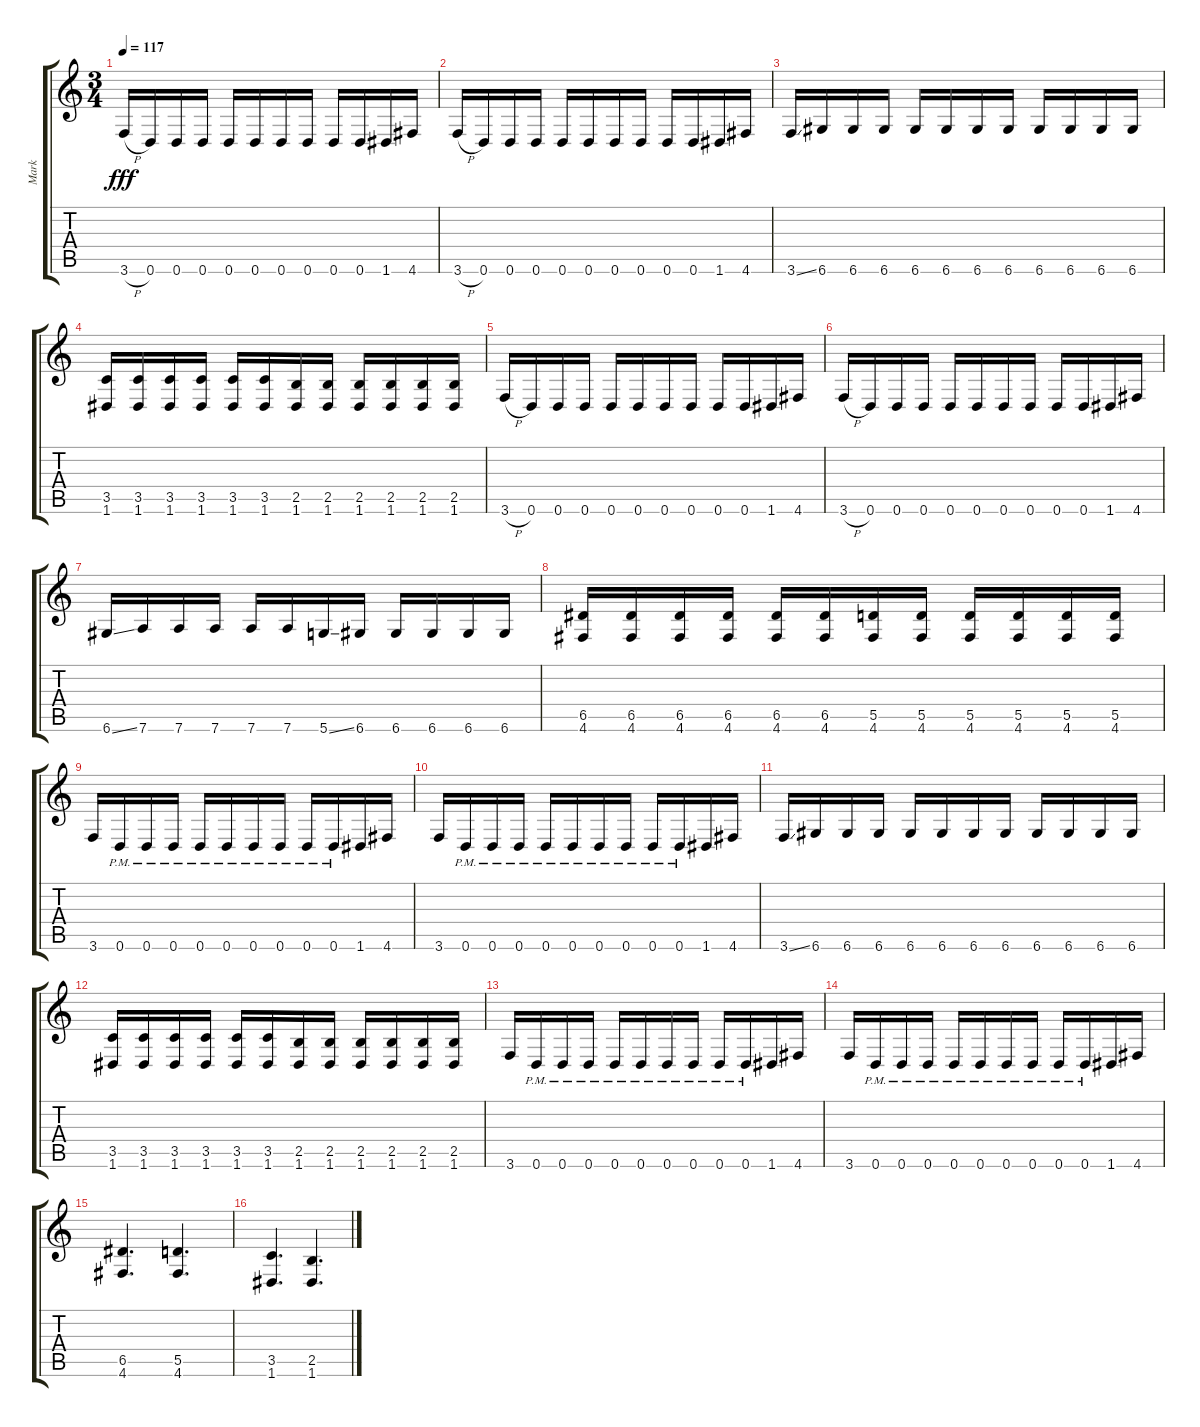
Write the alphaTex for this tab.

\track ("Mark" "Mark") {instrument distortionguitar}
\staff {score tabs}
\tuning (E4 B3 G3 D3 A2 D2) {hide}
\ts (3 4)
\tempo 117
\clef g2
\ks c
3.6{h}.16{dy fff} 0.6.16 0.6.16 0.6.16 0.6.16 0.6.16 0.6.16 0.6.16 0.6.16 0.6.16 1.6.16 4.6.16 |
3.6{h}.16 0.6.16 0.6.16 0.6.16 0.6.16 0.6.16 0.6.16 0.6.16 0.6.16 0.6.16 1.6.16 4.6.16 |
3.6{ss}.16 6.6.16 6.6.16 6.6.16 6.6.16 6.6.16 6.6.16 6.6.16 6.6.16 6.6.16 6.6.16 6.6.16 |
(3.5 1.6).16 (3.5 1.6).16 (3.5 1.6).16 (3.5 1.6).16 (3.5 1.6).16 (3.5 1.6).16 (2.5 1.6).16 (2.5 1.6).16 (2.5 1.6).16 (2.5 1.6).16 (2.5 1.6).16 (2.5 1.6).16 |
3.6{h}.16 0.6.16 0.6.16 0.6.16 0.6.16 0.6.16 0.6.16 0.6.16 0.6.16 0.6.16 1.6.16 4.6.16 |
3.6{h}.16 0.6.16 0.6.16 0.6.16 0.6.16 0.6.16 0.6.16 0.6.16 0.6.16 0.6.16 1.6.16 4.6.16 |
6.6{ss}.16 7.6.16 7.6.16 7.6.16 7.6.16 7.6.16 5.6{ss}.16 6.6.16 6.6.16 6.6.16 6.6.16 6.6.16 |
(6.5 4.6).16 (6.5 4.6).16 (6.5 4.6).16 (6.5 4.6).16 (6.5 4.6).16 (6.5 4.6).16 (5.5 4.6).16 (5.5 4.6).16 (5.5 4.6).16 (5.5 4.6).16 (5.5 4.6).16 (5.5 4.6).16 |
3.6.16 0.6{pm}.16 0.6{pm}.16 0.6{pm}.16 0.6{pm}.16 0.6{pm}.16 0.6{pm}.16 0.6{pm}.16 0.6{pm}.16 0.6{pm}.16 1.6.16 4.6.16 |
3.6.16 0.6{pm}.16 0.6{pm}.16 0.6{pm}.16 0.6{pm}.16 0.6{pm}.16 0.6{pm}.16 0.6{pm}.16 0.6{pm}.16 0.6{pm}.16 1.6.16 4.6.16 |
3.6{ss}.16 6.6.16 6.6.16 6.6.16 6.6.16 6.6.16 6.6.16 6.6.16 6.6.16 6.6.16 6.6.16 6.6.16 |
(3.5 1.6).16 (3.5 1.6).16 (3.5 1.6).16 (3.5 1.6).16 (3.5 1.6).16 (3.5 1.6).16 (2.5 1.6).16 (2.5 1.6).16 (2.5 1.6).16 (2.5 1.6).16 (2.5 1.6).16 (2.5 1.6).16 |
3.6.16 0.6{pm}.16 0.6{pm}.16 0.6{pm}.16 0.6{pm}.16 0.6{pm}.16 0.6{pm}.16 0.6{pm}.16 0.6{pm}.16 0.6{pm}.16 1.6.16 4.6.16 |
3.6.16 0.6{pm}.16 0.6{pm}.16 0.6{pm}.16 0.6{pm}.16 0.6{pm}.16 0.6{pm}.16 0.6{pm}.16 0.6{pm}.16 0.6{pm}.16 1.6.16 4.6.16 |
(6.5 4.6).4{d} (5.5 4.6).4{d} |
(3.5 1.6).4{d} (2.5 1.6).4{d}
